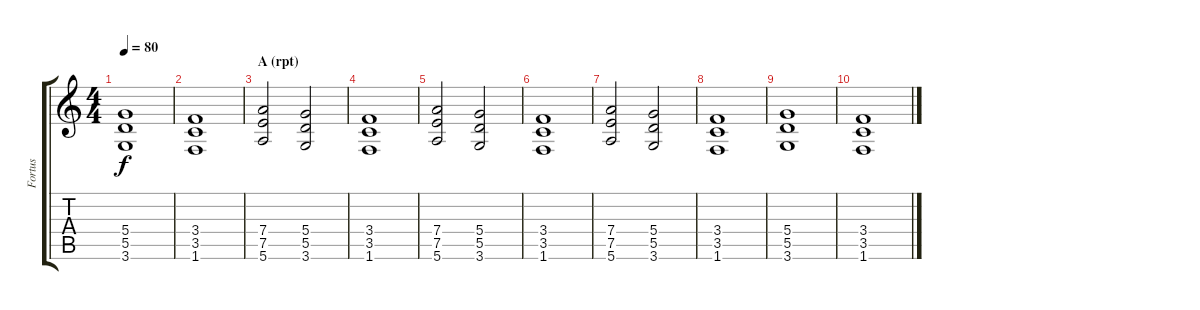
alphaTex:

\track ("Fortus" "Fortus") {instrument distortionguitar}
\staff {score tabs}
\tuning (E4 B3 G3 D3 A2 E2) {hide}
\ts (4 4)
\tempo 80
\clef g2
\ks c
(5.4 5.5 3.6).1{dy f} |
(3.4 3.5 1.6).1 |
\section ("" "A (rpt)")
(7.4 7.5 5.6).2 (5.4 5.5 3.6).2 |
(3.4 3.5 1.6).1 |
(7.4 7.5 5.6).2 (5.4 5.5 3.6).2 |
(3.4 3.5 1.6).1 |
(7.4 7.5 5.6).2 (5.4 5.5 3.6).2 |
(3.4 3.5 1.6).1 |
(5.4 5.5 3.6).1 |
(3.4 3.5 1.6).1
